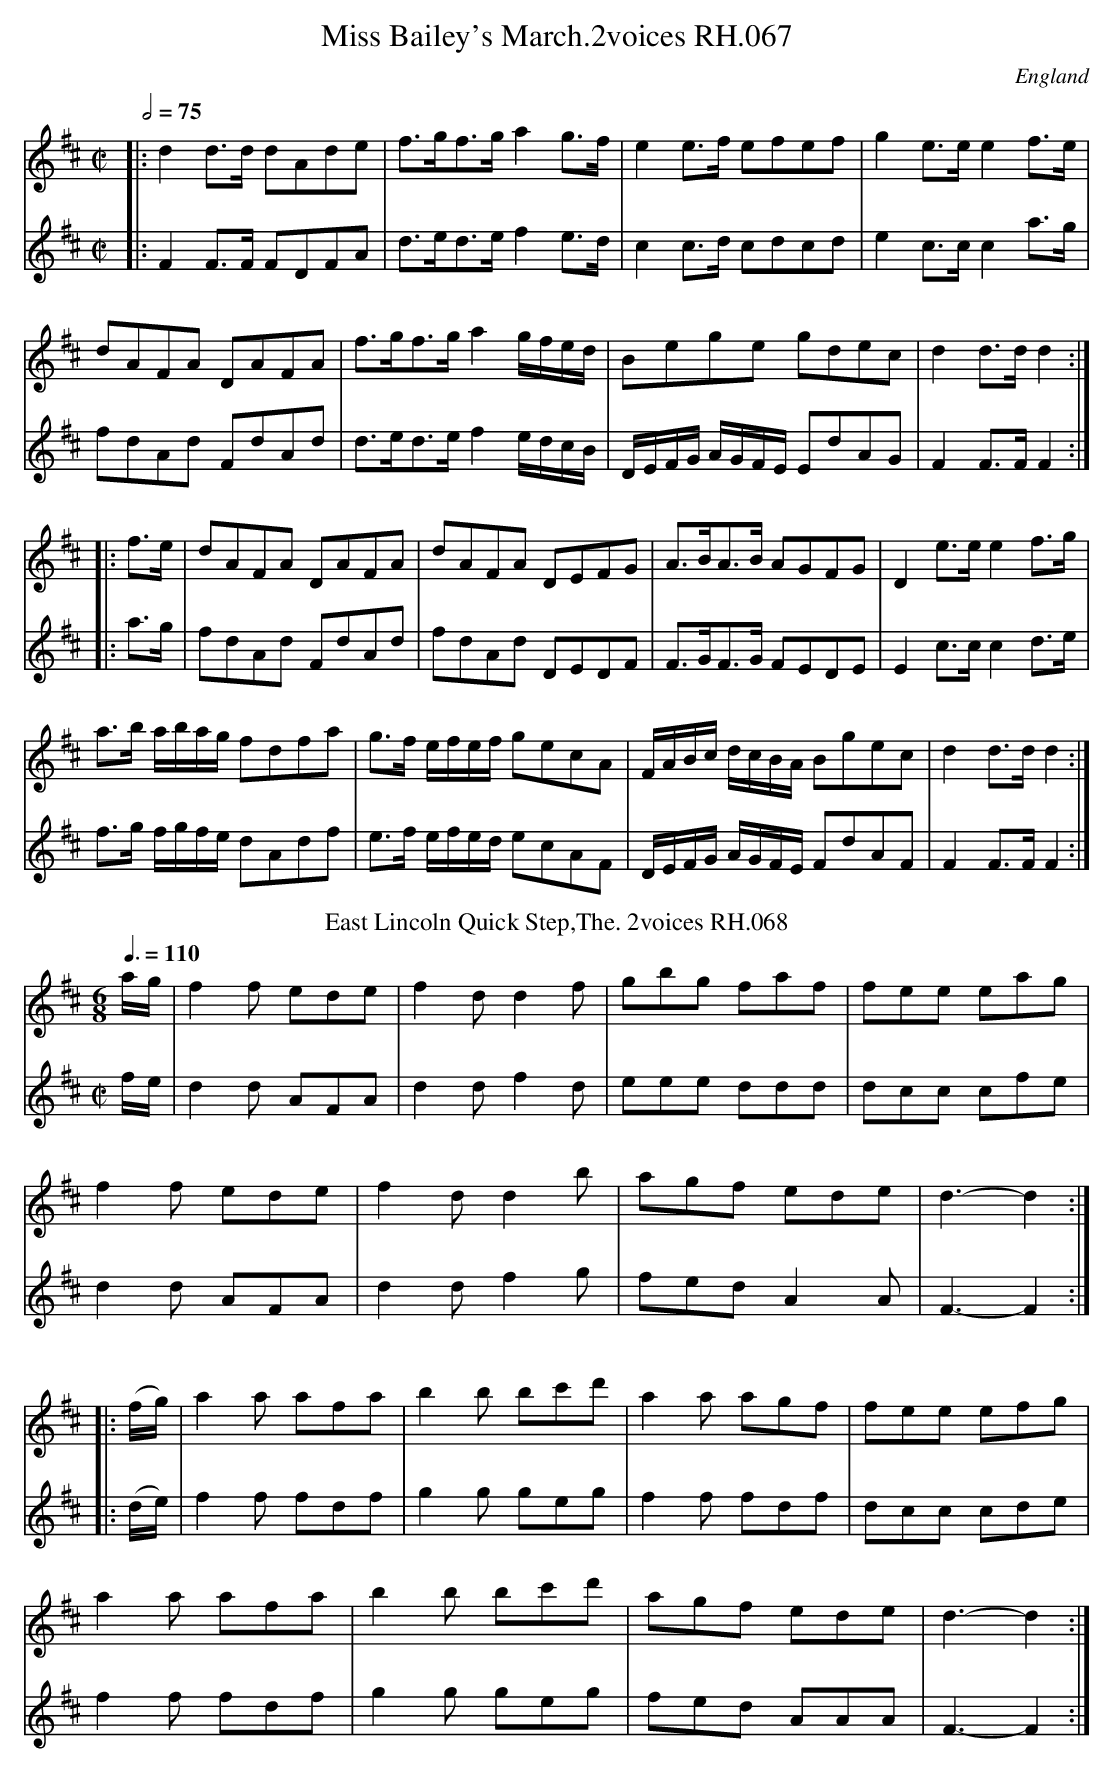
X:1
T:Miss Bailey's March.2voices RH.067
O:England
M:C|
L:1/8
Q:1/2=75
K:D
[V:1]|:d2d>d dAde|f>gf>g a2g>f|e2e>f efef|g2e>e e2f>e|
[V:2]|:F2F>F FDFA|d>ed>e f2e>d|c2c>d cdcd|e2c>c c2a>g|
[V:1] dAFA DAFA|f>gf>g a2g/f/e/d/|Bege gdec|d2d>d d2:|
[V:2] fdAd FdAd|d>ed>e f2e/d/c/B/|D/E/F/G/ A/G/F/E/ EdAG|F2F>F F2:|
[V:1]|:f>e|dAFA DAFA|dAFA DEFG|A>BA>B AGFG|D2e>e e2f>g|
[V:2]|:a>g|fdAd FdAd|fdAd DEDF|F>GF>G FEDE|E2c>c c2d>e|
[V:1] a>b a/b/a/g/ fdfa|g>f e/f/e/f/ gecA|F/A/B/c/ d/c/B/A/ Bgec|d2d>d d2:|
[V:2] f>g f/g/f/e/ dAdf|e>f e/f/e/d/ ecAF|D/E/F/G/ A/G/F/E/ FdAF|F2F>F F2:|
T:East Lincoln Quick Step,The. 2voices RH.068
O:England
M:6/8
L:1/8
Q:3/8=110
K:D
[V:1] a/g/|f2f ede|f2d d2f|gbg faf|fee eag|
[V:2] f/e/|d2d AFA|d2d f2d|eee ddd|dcc cfe|
[V:1] f2f ede|f2d d2b|agf ede|d3- d2:|
[V:2] d2d AFA|d2d f2g|fed A2A|F3- F2:|
[V:1]|:(f/g/)|a2a afa|b2b bc'd'|a2a agf|fee efg|
[V:2]|:(d/e/)|f2f fdf|g2g geg|f2f fdf|dcc cde|
[V:1] a2a afa|b2b bc'd'|agf ede|d3- d2:|
[V:2] f2f fdf|g2g geg|fed AAA|F3- F2:|
